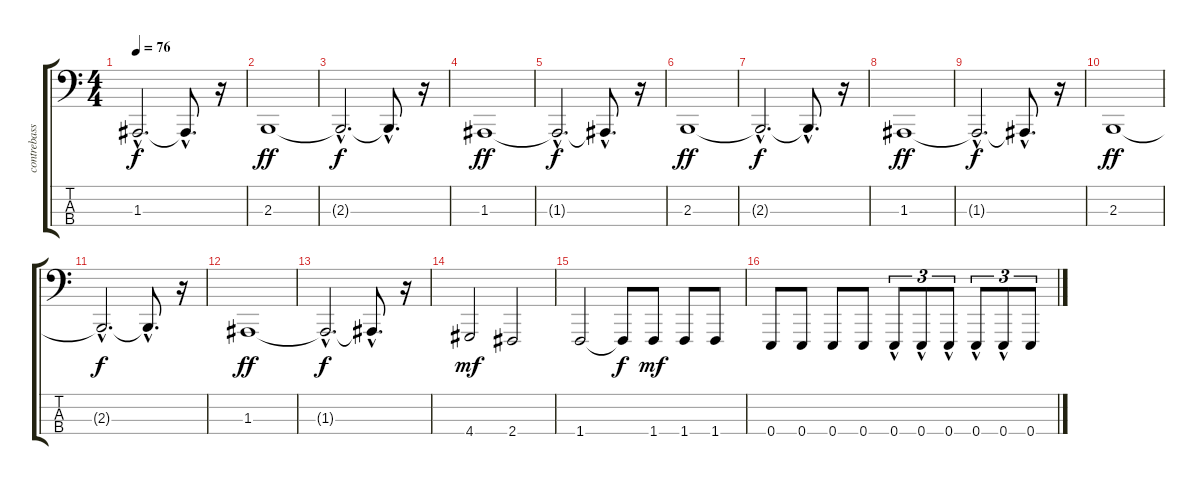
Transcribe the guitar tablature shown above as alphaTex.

\track ("contrebasse" "contrebass") {instrument stringensemble1}
\staff {score tabs}
\tuning (G2 D2 A1 E1) {hide}
\ts (4 4)
\tempo 76
\clef f4
\ks c
1.3{hac t}.2{d dy f} 1.3{hac t}.8{d} r.16 |
2.3.1{dy ff} |
2.3{hac t}.2{d dy f} 2.3{hac t}.8{d} r.16 |
1.3.1{dy ff} |
1.3{hac t}.2{d dy f} 1.3{hac t}.8{d} r.16 |
2.3.1{dy ff} |
2.3{hac t}.2{d dy f} 2.3{hac t}.8{d} r.16 |
1.3.1{dy ff} |
1.3{hac t}.2{d dy f} 1.3{hac t}.8{d} r.16 |
2.3.1{dy ff} |
2.3{hac t}.2{d dy f} 2.3{hac t}.8{d} r.16 |
1.3.1{dy ff} |
1.3{hac t}.2{d dy f} 1.3{hac t}.8{d} r.16 |
4.4.2{dy mf} 2.4.2 |
1.4.2 1.4{t}.8{dy f} 1.4.8{dy mf} 1.4.8 1.4.8 |
0.4.8 0.4.8 0.4.8 0.4.8 0.4{hac}.8{tu (3 2)} 0.4{hac}.8{tu (3 2)} 0.4{hac}.8{tu (3 2)} 0.4{hac}.8{tu (3 2)} 0.4{hac}.8{tu (3 2)} 0.4.8{tu (3 2)}
